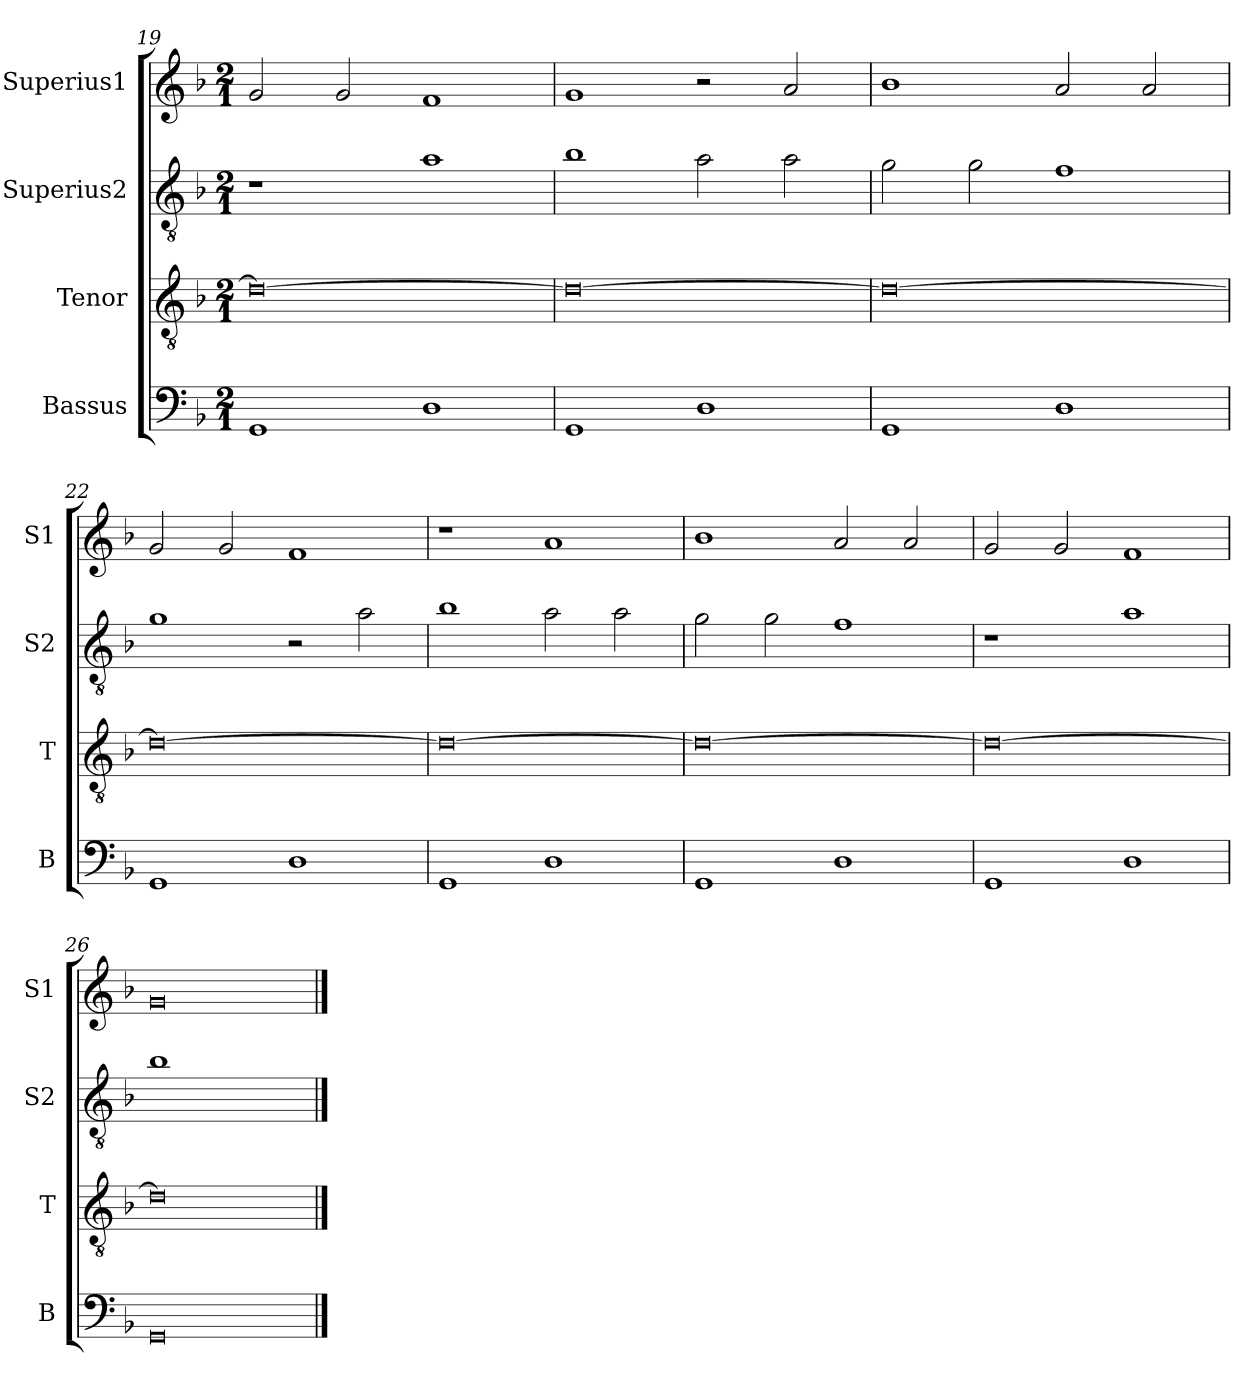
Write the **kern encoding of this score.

**kern	**kern	**kern	**kern
*part4	*part3	*part2	*part1
*staff4	*staff3	*staff2	*staff1
*I"Bassus	*I"Tenor	*I"Superius2	*I"Superius1
*I'B	*I'T	*I'S2	*I'S1
*clefF4	*clefGv2	*clefGv2	*clefG2
*k[b-]	*k[b-]	*k[b-]	*k[b-]
*M2/1	*M2/1	*M2/1	*M2/1
=19	=19	=19	=19
1GG	0d_	1r	2g/
.	.	.	2g/
1D	.	1a	1f
=20	=20	=20	=20
1GG	0d_	1b-	1g
1D	.	2a\	2r
.	.	2a\	2a/
=21	=21	=21	=21
1GG	0d_	2g\	1b-
.	.	2g\	.
1D	.	1f	2a/
.	.	.	2a/
=22	=22	=22	=22
1GG	0d_	1g	2g/
.	.	.	2g/
1D	.	2r	1f
.	.	2a\	.
=23	=23	=23	=23
1GG	0d_	1b-	1r
1D	.	2a\	1a
.	.	2a\	.
=24	=24	=24	=24
1GG	0d_	2g\	1b-
.	.	2g\	.
1D	.	1f	2a/
.	.	.	2a/
=25	=25	=25	=25
1GG	0d_	1r	2g/
.	.	.	2g/
1D	.	1a	1f
=26	=26	=26	=26
!	!	!LO:N:vis=1	!
0GG	0d]	0b-	0g
==	==	==	==
*-	*-	*-	*-
